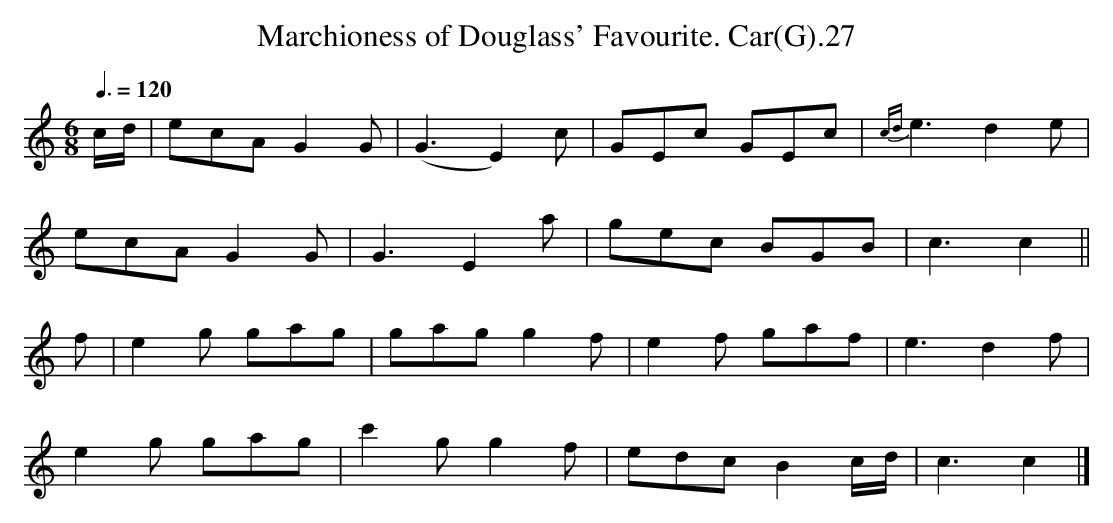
X:1
T:Marchioness of Douglass' Favourite. Car(G).27
M:6/8
L:1/8
Q:3/8=120
K:C
c/d/|ecA G2G|(G3 E2) c|GEc GEc|{cd}e3 d2e|
ecA G2G|G3 E2a|gec BGB|c3 c2||
f|e2g gag|gag g2f|e2f gaf|e3 d2f|
e2g gag|c'2g g2f|edc B2c/d/|c3 c2|]
